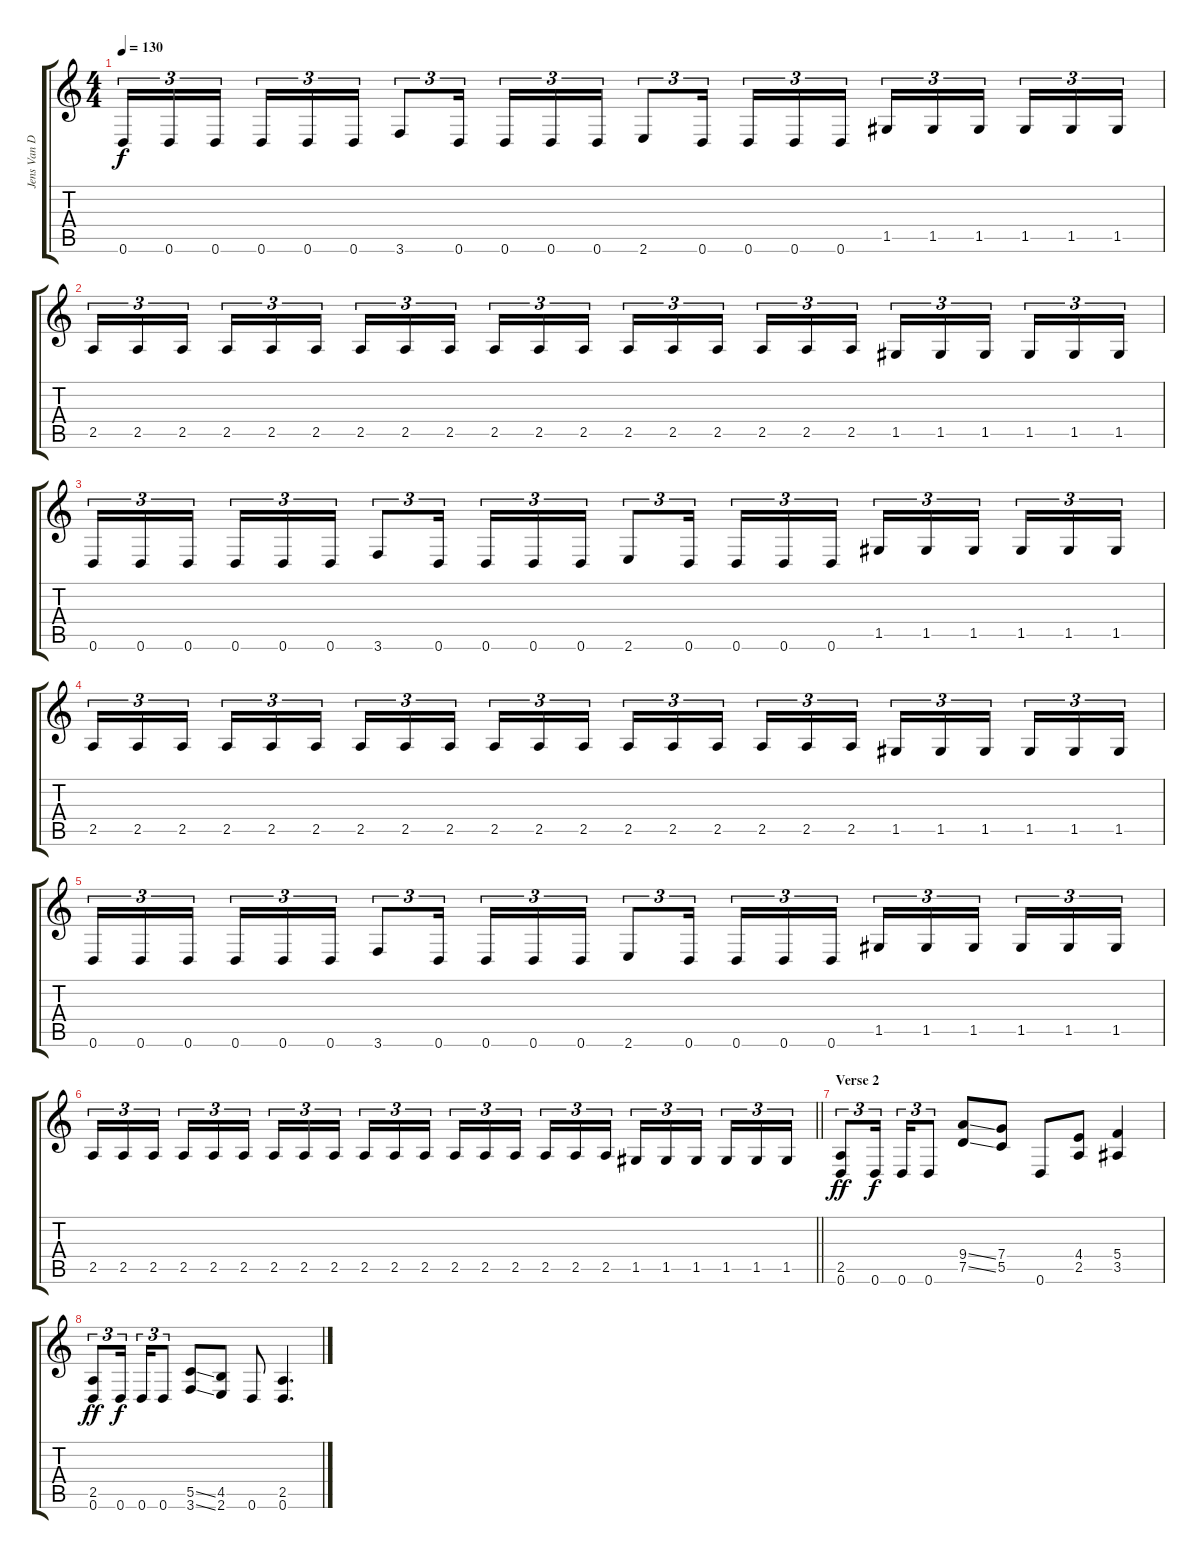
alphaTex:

\track ("Jens Van Der Valk" "Jens Van D") {instrument overdrivenguitar}
\staff {score tabs}
\tuning (D4 A3 F3 C3 G2 D2) {hide}
\ts (4 4)
\tempo 130
\clef g2
\ks c
0.6.16{tu (3 2) dy f} 0.6.16{tu (3 2)} 0.6.16{tu (3 2) beam splitsecondary} 0.6.16{tu (3 2)} 0.6.16{tu (3 2)} 0.6.16{tu (3 2)} 3.6.8{tu (3 2)} 0.6.16{tu (3 2) beam splitsecondary} 0.6.16{tu (3 2)} 0.6.16{tu (3 2)} 0.6.16{tu (3 2)} 2.6.8{tu (3 2)} 0.6.16{tu (3 2) beam splitsecondary} 0.6.16{tu (3 2)} 0.6.16{tu (3 2)} 0.6.16{tu (3 2)} 1.5.16{tu (3 2)} 1.5.16{tu (3 2)} 1.5.16{tu (3 2) beam splitsecondary} 1.5.16{tu (3 2)} 1.5.16{tu (3 2)} 1.5.16{tu (3 2)} |
2.5.16{tu (3 2)} 2.5.16{tu (3 2)} 2.5.16{tu (3 2) beam splitsecondary} 2.5.16{tu (3 2)} 2.5.16{tu (3 2)} 2.5.16{tu (3 2)} 2.5.16{tu (3 2)} 2.5.16{tu (3 2)} 2.5.16{tu (3 2) beam splitsecondary} 2.5.16{tu (3 2)} 2.5.16{tu (3 2)} 2.5.16{tu (3 2)} 2.5.16{tu (3 2)} 2.5.16{tu (3 2)} 2.5.16{tu (3 2) beam splitsecondary} 2.5.16{tu (3 2)} 2.5.16{tu (3 2)} 2.5.16{tu (3 2)} 1.5.16{tu (3 2)} 1.5.16{tu (3 2)} 1.5.16{tu (3 2) beam splitsecondary} 1.5.16{tu (3 2)} 1.5.16{tu (3 2)} 1.5.16{tu (3 2)} |
0.6.16{tu (3 2)} 0.6.16{tu (3 2)} 0.6.16{tu (3 2) beam splitsecondary} 0.6.16{tu (3 2)} 0.6.16{tu (3 2)} 0.6.16{tu (3 2)} 3.6.8{tu (3 2)} 0.6.16{tu (3 2) beam splitsecondary} 0.6.16{tu (3 2)} 0.6.16{tu (3 2)} 0.6.16{tu (3 2)} 2.6.8{tu (3 2)} 0.6.16{tu (3 2) beam splitsecondary} 0.6.16{tu (3 2)} 0.6.16{tu (3 2)} 0.6.16{tu (3 2)} 1.5.16{tu (3 2)} 1.5.16{tu (3 2)} 1.5.16{tu (3 2) beam splitsecondary} 1.5.16{tu (3 2)} 1.5.16{tu (3 2)} 1.5.16{tu (3 2)} |
2.5.16{tu (3 2)} 2.5.16{tu (3 2)} 2.5.16{tu (3 2) beam splitsecondary} 2.5.16{tu (3 2)} 2.5.16{tu (3 2)} 2.5.16{tu (3 2)} 2.5.16{tu (3 2)} 2.5.16{tu (3 2)} 2.5.16{tu (3 2) beam splitsecondary} 2.5.16{tu (3 2)} 2.5.16{tu (3 2)} 2.5.16{tu (3 2)} 2.5.16{tu (3 2)} 2.5.16{tu (3 2)} 2.5.16{tu (3 2) beam splitsecondary} 2.5.16{tu (3 2)} 2.5.16{tu (3 2)} 2.5.16{tu (3 2)} 1.5.16{tu (3 2)} 1.5.16{tu (3 2)} 1.5.16{tu (3 2) beam splitsecondary} 1.5.16{tu (3 2)} 1.5.16{tu (3 2)} 1.5.16{tu (3 2)} |
0.6.16{tu (3 2)} 0.6.16{tu (3 2)} 0.6.16{tu (3 2) beam splitsecondary} 0.6.16{tu (3 2)} 0.6.16{tu (3 2)} 0.6.16{tu (3 2)} 3.6.8{tu (3 2)} 0.6.16{tu (3 2) beam splitsecondary} 0.6.16{tu (3 2)} 0.6.16{tu (3 2)} 0.6.16{tu (3 2)} 2.6.8{tu (3 2)} 0.6.16{tu (3 2) beam splitsecondary} 0.6.16{tu (3 2)} 0.6.16{tu (3 2)} 0.6.16{tu (3 2)} 1.5.16{tu (3 2)} 1.5.16{tu (3 2)} 1.5.16{tu (3 2) beam splitsecondary} 1.5.16{tu (3 2)} 1.5.16{tu (3 2)} 1.5.16{tu (3 2)} |
\barLineRight lightlight
2.5.16{tu (3 2)} 2.5.16{tu (3 2)} 2.5.16{tu (3 2) beam splitsecondary} 2.5.16{tu (3 2)} 2.5.16{tu (3 2)} 2.5.16{tu (3 2)} 2.5.16{tu (3 2)} 2.5.16{tu (3 2)} 2.5.16{tu (3 2) beam splitsecondary} 2.5.16{tu (3 2)} 2.5.16{tu (3 2)} 2.5.16{tu (3 2)} 2.5.16{tu (3 2)} 2.5.16{tu (3 2)} 2.5.16{tu (3 2) beam splitsecondary} 2.5.16{tu (3 2)} 2.5.16{tu (3 2)} 2.5.16{tu (3 2)} 1.5.16{tu (3 2)} 1.5.16{tu (3 2)} 1.5.16{tu (3 2) beam splitsecondary} 1.5.16{tu (3 2)} 1.5.16{tu (3 2)} 1.5.16{tu (3 2)} |
\section ("" "Verse 2")
(2.5 0.6).8{tu (3 2) dy ff} 0.6.16{tu (3 2) dy f beam splitsecondary} 0.6.16{tu (3 2)} 0.6.8{tu (3 2)} (9.4{ss} 7.5{ss}).8 (7.4 5.5).8 0.6.8 (4.4 2.5).8 (5.4 3.5).4 |
(2.5 0.6).8{tu (3 2) dy ff} 0.6.16{tu (3 2) dy f beam splitsecondary} 0.6.16{tu (3 2)} 0.6.8{tu (3 2)} (5.5{ss} 3.6{ss}).8 (4.5 2.6).8 0.6.8 (2.5 0.6).4{d}
